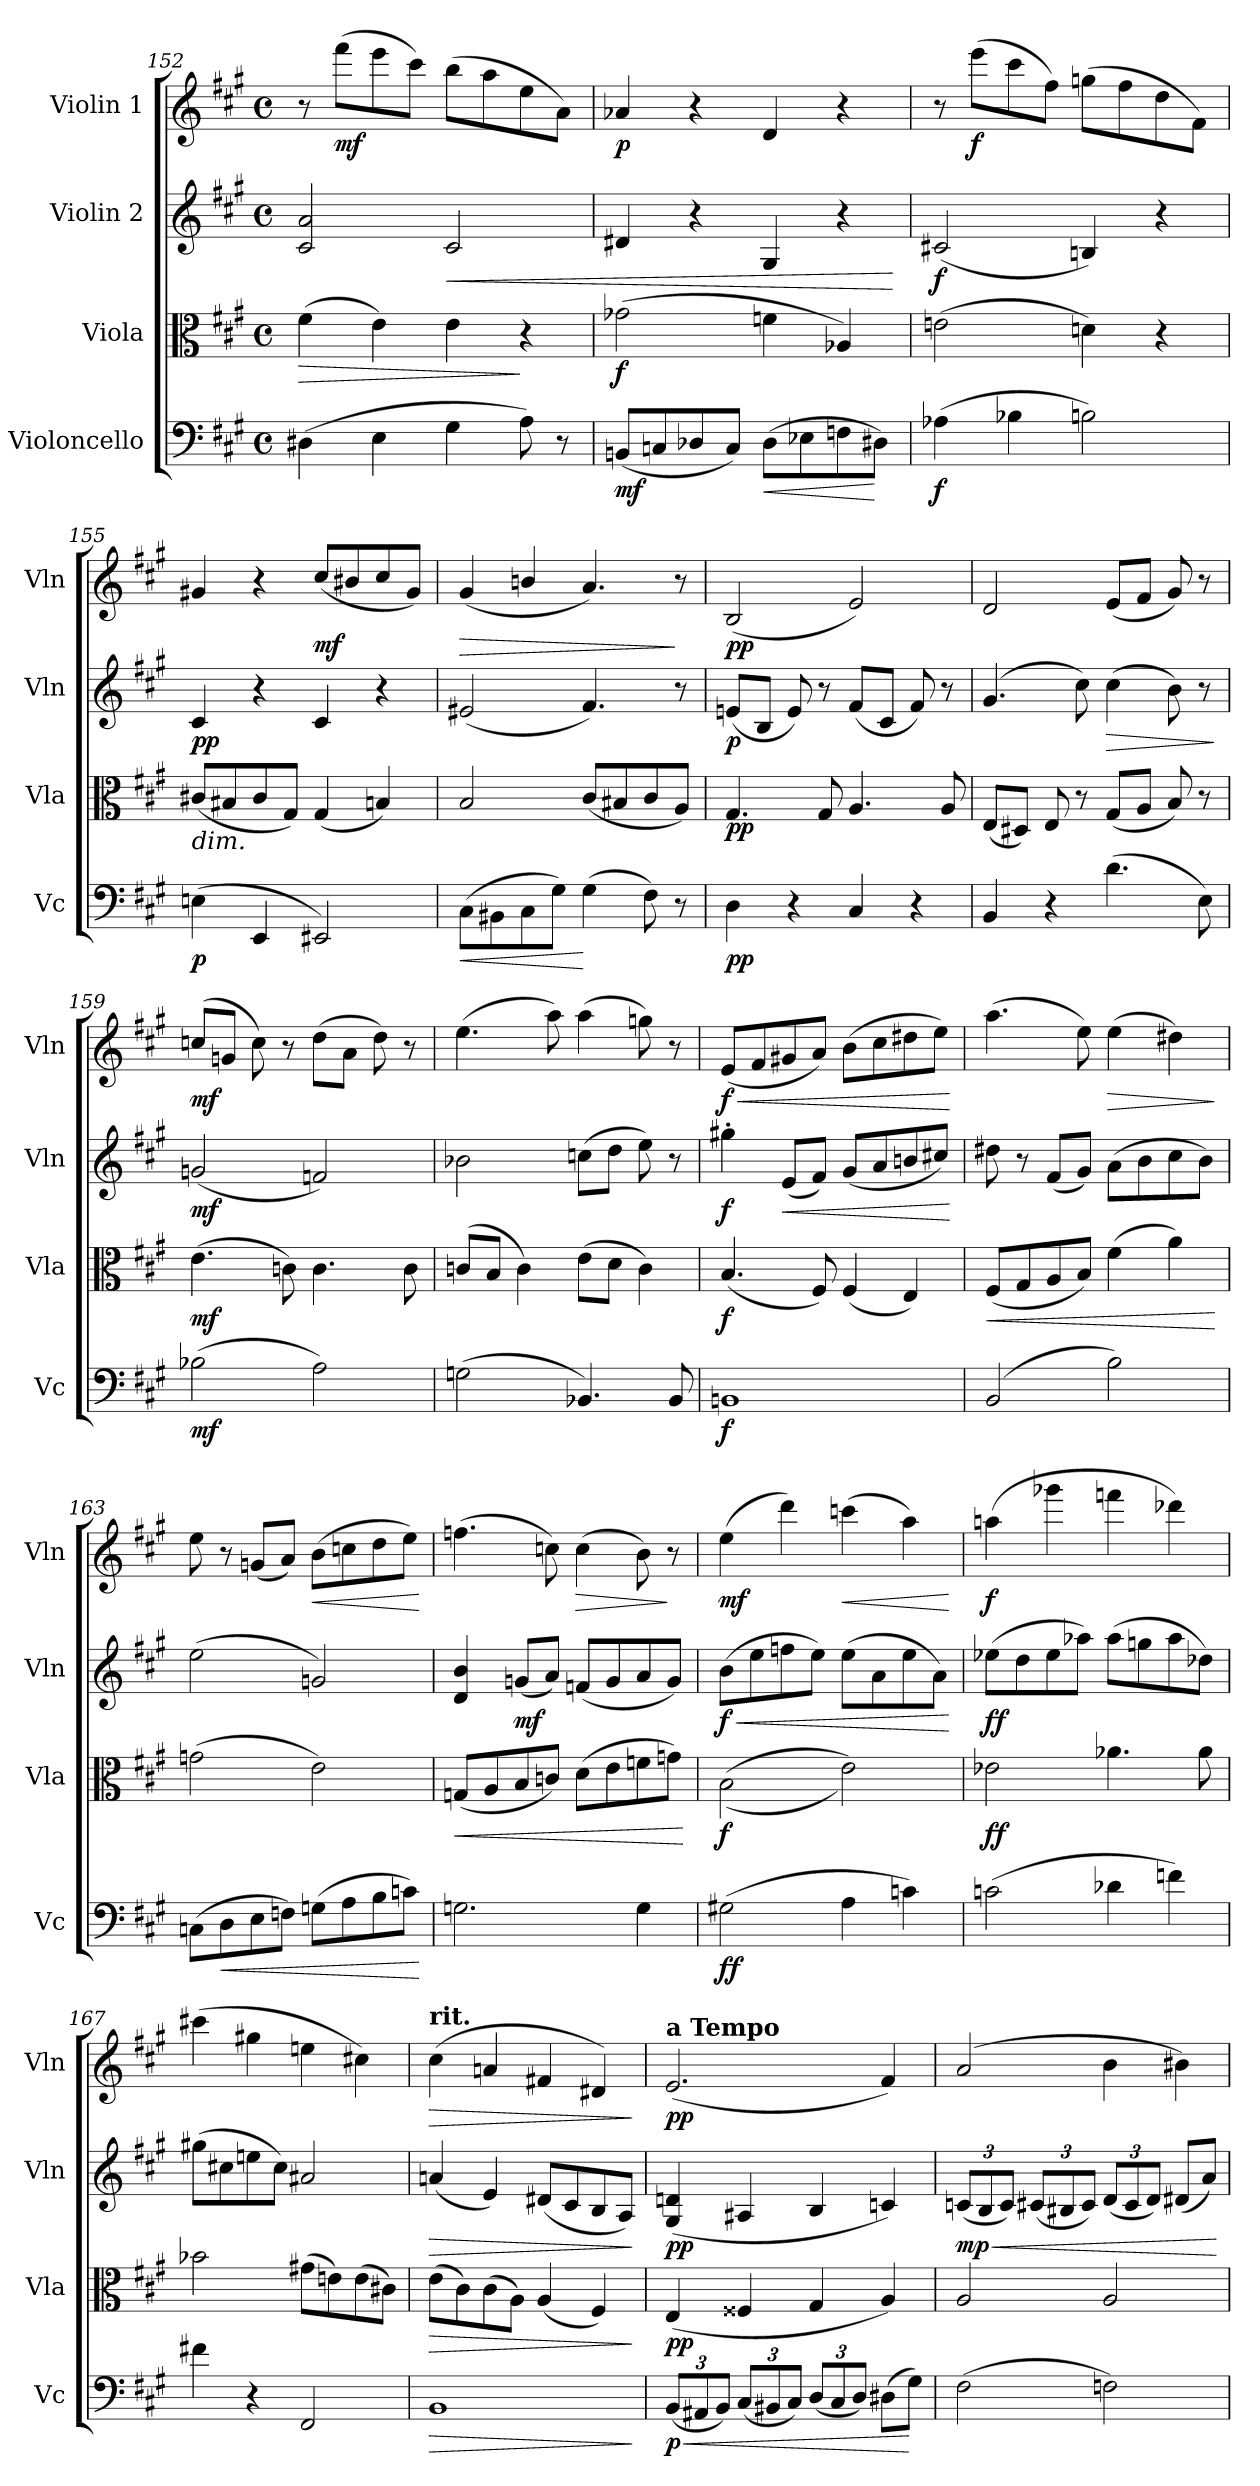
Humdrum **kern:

**kern	**dynam	**kern	**dynam	**kern	**dynam	**kern	**dynam
*part4	*part4	*part3	*part3	*part2	*part2	*part1	*part1
*staff4	*staff4	*staff3	*staff3	*staff2	*staff2	*staff1	*staff1
*I"Violoncello	*	*I"Viola	*	*I"Violin 2	*	*I"Violin 1	*
*I'Vc	*	*I'Vla	*	*I'Vln	*	*I'Vln	*
*clefF4	*	*clefC3	*	*clefG2	*	*clefG2	*
*k[f#c#g#]	*	*k[f#c#g#]	*	*k[f#c#g#]	*	*k[f#c#g#]	*
*M4/4	*	*M4/4	*	*M4/4	*	*M4/4	*
*met(c)	*	*met(c)	*	*met(c)	*	*met(c)	*
=152	=152	=152	=152	=152	=152	=152	=152
!	!	!	!LO:HP:b	!	!	!	!
(>4D#X\	.	(>4f#\	>	2c#/ 2a/	.	8r	.
!	!	!	!	!	!	!	!LO:DY:b
.	.	.	.	.	.	(>8fff#\L	mf
4E\	.	4e\)	.	.	.	8eee\	.
.	.	.	.	.	.	8ccc#\J)	.
!	!	!	!	!	!LO:HP:b	!	!
4G#\	.	4e\	.	2c#/	<	(>8bb\L	.
.	.	.	.	.	.	8aa\	.
8A\)	.	4r	]	.	.	8ee\	.
8r	.	.	.	.	.	8a\J)	.
=153	=153	=153	=153	=153	=153	=153	=153
!	!LO:DY:b	!	!LO:DY:b	!	!	!	!LO:DY:b
(<8BBn/L	mf	(>2g-X\	f	4d#X/	.	4a-X/	p
8Cn/	.	.	.	.	.	.	.
8D-X/	.	.	.	4r	.	4r	.
8C/J)	.	.	.	.	.	.	.
!	!LO:HP:b	!	!	!	!	!	!
(>8D-\L	<	4fn\	.	4G#/	.	4d/	.
8E-X\	.	.	.	.	.	.	.
8Fn\	.	4A-X/)	.	4r	.	4r	.
8D#X\J)	[	.	.	.	.	.	.
.	.	.	.	.	[	.	.
=154	=154	=154	=154	=154	=154	=154	=154
!	!LO:DY:b	!	!	!	!LO:DY:b	!	!
(>4A-X\	f	(>2en\	.	(<2c#X/	f	8r	.
!	!	!	!	!	!	!	!LO:DY:b
.	.	.	.	.	.	(>8eee\L	f
4B-X\	.	.	.	.	.	8ccc#\	.
.	.	.	.	.	.	8ff#\J)	.
2Bn\)	.	4dn\)	.	4Bn/)	.	(>8ggn\L	.
.	.	.	.	.	.	8ff#\	.
.	.	4r	.	4r	.	8dd\	.
.	.	.	.	.	.	8f#\J)	.
=155	=155	=155	=155	=155	=155	=155	=155
!	!	!LO:TX:b:i:t=dim.	!	!	!	!	!
!	!LO:DY:b	!	!	!	!LO:DY:b	!	!
(>4En\	p	(<8c#X/L	.	4c#/	pp	4g#X/	.
.	.	8B#X/	.	.	.	.	.
4EE/	.	8c#/	.	4r	.	4r	.
.	.	8G#/J)	.	.	.	.	.
!	!	!	!	!	!	!	!LO:DY:b
2EE#X/)	.	(<4G#/	.	4c#/	.	(<8cc#/L	mf
.	.	.	.	.	.	8b#X/	.
.	.	4Bn/)	.	4r	.	8cc#/	.
.	.	.	.	.	.	8g#/J)	.
=156	=156	=156	=156	=156	=156	=156	=156
!	!LO:HP:b	!	!	!	!	!	!LO:HP:b
(>8C#\L	<	2B/	.	(<2e#X/	.	(<4g#/	>
8BB#X\	.	.	.	.	.	.	.
8C#\	.	.	.	.	.	4bn/	.
8G#\J)	.	.	.	.	.	.	.
(>4G#\	[	(<8c#/L	.	4.f#/)	.	4.a/)	.
.	.	8B#X/	.	.	.	.	.
8F#\)	.	8c#/	.	.	.	.	.
8r	.	8A/J)	.	8r	.	8r	]
!!LO:LB:g=z
=157	=157	=157	=157	=157	=157	=157	=157
!	!LO:DY:b	!	!LO:DY:b	!	!LO:DY:b	!	!LO:DY:b
4D\	pp	4.G#/	pp	(<8en/L	p	(<2B/	pp
.	.	.	.	8B/J	.	.	.
4r	.	.	.	8e/)	.	.	.
.	.	8G#/	.	8r	.	.	.
4C#/	.	4.A/	.	(<8f#/L	.	2e/)	.
.	.	.	.	8c#/J	.	.	.
4r	.	.	.	8f#/)	.	.	.
.	.	8A/	.	8r	.	.	.
=158	=158	=158	=158	=158	=158	=158	=158
4BB/	.	(<8E/L	.	(>4.g#/	.	2d/	.
.	.	8D#X/J)	.	.	.	.	.
4r	.	8E/	.	.	.	.	.
.	.	8r	.	8cc#\)	.	.	.
!	!	!	!	!	!LO:HP:b	!	!
(>4.d\	.	(<8G#/L	.	(>4cc#\	>	(<8e/L	.
.	.	8A/J	.	.	.	8f#/J	.
.	.	8B/)	.	8b\)	.	8g#/)	.
8E\)	.	8r	.	8r	.	8r	.
.	.	.	.	.	]	.	.
=159	=159	=159	=159	=159	=159	=159	=159
!	!LO:DY:b	!	!LO:DY:b	!	!LO:DY:b	!	!LO:DY:b
(>2B-X\	mf	(>4.e\	mf	(<2gn/	mf	(>8ccn/L	mf
.	.	.	.	.	.	8gn/J	.
.	.	.	.	.	.	8cc\)	.
.	.	8cn\)	.	.	.	8r	.
2A\)	.	4.c\	.	2fn/)	.	(>8dd\L	.
.	.	.	.	.	.	8a\J	.
.	.	.	.	.	.	8dd\)	.
.	.	8c\	.	.	.	8r	.
=160	=160	=160	=160	=160	=160	=160	=160
(>2Gn\	.	(>8cn/L	.	2b-X\	.	(>4.ee\	.
.	.	8B/J	.	.	.	.	.
.	.	4c\)	.	.	.	.	.
.	.	.	.	.	.	8aa\)	.
4.BB-X/)	.	(>8e\L	.	(>8ccn\L	.	(>4aa\	.
.	.	8d\J	.	8dd\J	.	.	.
.	.	4c\)	.	8ee\)	.	8ggn\)	.
8BB-/	.	.	.	8r	.	8r	.
=161	=161	=161	=161	=161	=161	=161	=161
!	!LO:DY:b	!	!LO:DY:b	!	!LO:DY:b	!	!LO:HP:b
!	!	!	!	!	!	!	!LO:DY:n=1:b
1BBn	f	(<4.B/	f	4gg#X'\	f	(<8e/L	< f
.	.	.	.	.	.	8f#/	.
!	!	!	!	!	!LO:HP:b	!	!
.	.	.	.	(<8e/L	<	8g#X/	.
.	.	8F#/)	.	8f#/J)	.	8a/J)	.
.	.	(<4F#/	.	(<8g#/L	.	(>8b\L	.
.	.	.	.	8a/	.	8cc#\	.
.	.	4E/)	.	8bn/	.	8dd#X\	.
.	.	.	.	8cc#X/J)	.	8ee\J)	.
.	.	.	.	.	[	.	[
=162	=162	=162	=162	=162	=162	=162	=162
!	!	!	!LO:HP:b	!	!	!	!
(>2BB/	.	(<8F#/L	<	8dd#X\	.	(>4.aa\	.
.	.	8G#/	.	8r	.	.	.
.	.	8A/	.	(<8f#/L	.	.	.
.	.	8B/J)	.	8g#/J)	.	8ee\)	.
!	!	!	!	!	!	!	!LO:HP:b
2B\)	.	(>4f#\	.	(>8a\L	.	(>4ee\	>
.	.	.	.	8b\	.	.	.
.	.	4a\)	.	8cc#\	.	4dd#X\)	.
.	.	.	.	8b\J)	.	.	.
.	.	.	[	.	.	.	]
=163	=163	=163	=163	=163	=163	=163	=163
!	!	!	!LO:DY:b	!	!LO:DY:b	!	!LO:DY:b
(>8Cn\L	.	(>2gn\	other-dynamics	(>2ee\	other-dynamics	8ee\	other-dynamics
!	!LO:HP:b	!	!	!	!	!	!
!	!LO:DY:n=1:b	!	!	!	!	!	!
8D\	< other-dynamics	.	.	.	.	8r	.
8E\	.	.	.	.	.	(<8gn/L	.
8Fn\J)	.	.	.	.	.	8a/J)	.
!	!	!	!	!	!	!	!LO:HP:b
(>8Gn\L	.	2e\)	.	2gn/)	.	(>8b\L	<
8A\	.	.	.	.	.	8ccn\	.
8B\	.	.	.	.	.	8dd\	.
8cn\J)	.	.	.	.	.	8ee\J)	.
.	[	.	.	.	.	.	[
=164	=164	=164	=164	=164	=164	=164	=164
!	!	!	!LO:HP:b	!	!	!	!
2.Gn\	.	(<8Gn/L	<	4d/ 4b/	.	(>4.ffn\	.
.	.	8A/	.	.	.	.	.
!	!	!	!	!	!LO:DY:b	!	!
.	.	8B/	.	(<8gn/L	mf	.	.
.	.	8cn/J)	.	8a/J)	.	8ccn\)	.
!	!	!	!	!	!	!	!LO:HP:b
.	.	(>8d\L	.	(<8fn/L	.	(>4cc\	>
.	.	8e\	.	8g/	.	.	.
4G\	.	8fn\	.	8a/	.	8b\)	.
.	.	8gn\J)	.	8g/J)	.	8r	]
.	.	.	[	.	.	.	.
!!LO:LB:g=z
=165	=165	=165	=165	=165	=165	=165	=165
!	!LO:DY:b	!	!LO:DY:b	!	!LO:HP:b	!	!
!	!	!	!	!	!LO:DY:n=1:b	!	!LO:DY:b
(>2G#X\	ff	(>(>2B\	f	(>8b\L	< f	(>4ee\	mf
.	.	.	.	8ee\	.	.	.
.	.	.	.	8ffn\	.	4ddd\)	.
.	.	.	.	8ee\J)	.	.	.
!	!	!	!	!	!	!	!LO:HP:b
4A\	.	2e\))	.	(>8ee\L	.	(>4cccn\	<
.	.	.	.	8a\	.	.	.
4cn\)	.	.	.	8ee\	.	4aa\)	.
.	.	.	.	8a\J)	.	.	.
.	.	.	.	.	[	.	[
=166	=166	=166	=166	=166	=166	=166	=166
!	!	!	!LO:DY:b	!	!LO:DY:b	!	!LO:DY:b
(>2cn\	.	2e-X\	ff	(>8ee-X\L	ff	(>4aan\	f
.	.	.	.	8dd\	.	.	.
.	.	.	.	8ee-\	.	4ggg-X\	.
.	.	.	.	8aa-X\J)	.	.	.
4d-X\	.	4.a-X\	.	(>8aa-\L	.	4fffn\	.
.	.	.	.	8ggn\	.	.	.
4fn\)	.	.	.	8aa-\	.	4ddd-X\)	.
.	.	8a-\	.	8dd-X\J)	.	.	.
=167	=167	=167	=167	=167	=167	=167	=167
4f#X\	.	2b-X\	.	(>8gg#X\L	.	(>4ccc#X\	.
.	.	.	.	8cc#X\	.	.	.
4r	.	.	.	8een\	.	4gg#X\	.
.	.	.	.	8cc#\J)	.	.	.
2FF#/	.	(>8g#X\L	.	2a#X/	.	4een\	.
.	.	8en\)	.	.	.	.	.
.	.	(>8e\	.	.	.	4cc#X\)	.
.	.	8c#X\J)	.	.	.	.	.
=168	=168	=168	=168	=168	=168	=168	=168
!	!	!	!	!	!	!LO:TX:a:B:t=rit.	!
!	!LO:HP:b	!	!LO:HP:b	!	!LO:HP:b	!	!LO:HP:b
1BB	>	(>8e\L	>	(<4an/	>	(>4cc#\	>
.	.	8c#\)	.	.	.	.	.
.	.	(>8c#\	.	4e/)	.	4an/	.
.	.	8A\J)	.	.	.	.	.
.	.	(<4A/	.	(<8d#X/L	.	4f#X/	.
.	.	.	.	8c#/	.	.	.
.	.	4F#/)	.	8B/	.	4d#X/)	.
.	.	.	.	8A/J)	.	.	.
.	]	.	]	.	]	.	]
=169	=169	=169	=169	=169	=169	=169	=169
*Xbrackettup	*	*	*	*	*	*	*
!	!	!	!	!	!	!LO:TX:a:B:t=a Tempo	!
!	!LO:HP:b	!	!	!	!	!	!
!	!LO:DY:n=1:b	!	!LO:DY:b	!	!LO:DY:b	!	!LO:DY:b
(<12BB/L	< p	(<4E/	pp	(<4G#/ 4dn/	pp	(<2.e/	pp
12AA#X/	.	.	.	.	.	.	.
12BB/J)	.	.	.	.	.	.	.
(<12C#/L	.	4F##X/	.	4A#X/	.	.	.
12BB#X/	.	.	.	.	.	.	.
12C#/J)	.	.	.	.	.	.	.
(<12D/L	.	4G#/	.	4B/	.	.	.
12C#/	.	.	.	.	.	.	.
12D/J)	.	.	.	.	.	.	.
(>8D#X\L	.	4A/)	.	4cn/)	.	4f#/)	.
8G#\J)	[	.	.	.	.	.	.
=170	=170	=170	=170	=170	=170	=170	=170
*	*	*	*	*Xbrackettup	*	*	*
!	!	!	!	!	!LO:HP:b	!	!
!	!	!	!	!	!LO:DY:n=1:b	!	!
(>2F#\	.	2A/	.	(<12cn/L	< mp	(>2a/	.
.	.	.	.	12B/	.	.	.
.	.	.	.	12c/J)	.	.	.
.	.	.	.	(<12c#X/L	.	.	.
.	.	.	.	12B#X/	.	.	.
.	.	.	.	12c#/J)	.	.	.
2Fn\)	.	2A/	.	(<12d/L	.	4b\	.
.	.	.	.	12c#/	.	.	.
.	.	.	.	12d/J)	.	.	.
.	.	.	.	(<8d#X/L	.	4b#X\)	.
.	.	.	.	8a/J)	.	.	.
.	.	.	.	.	[	.	.
=	=	=	=	=	=	=	=
*-	*-	*-	*-	*-	*-	*-	*-
